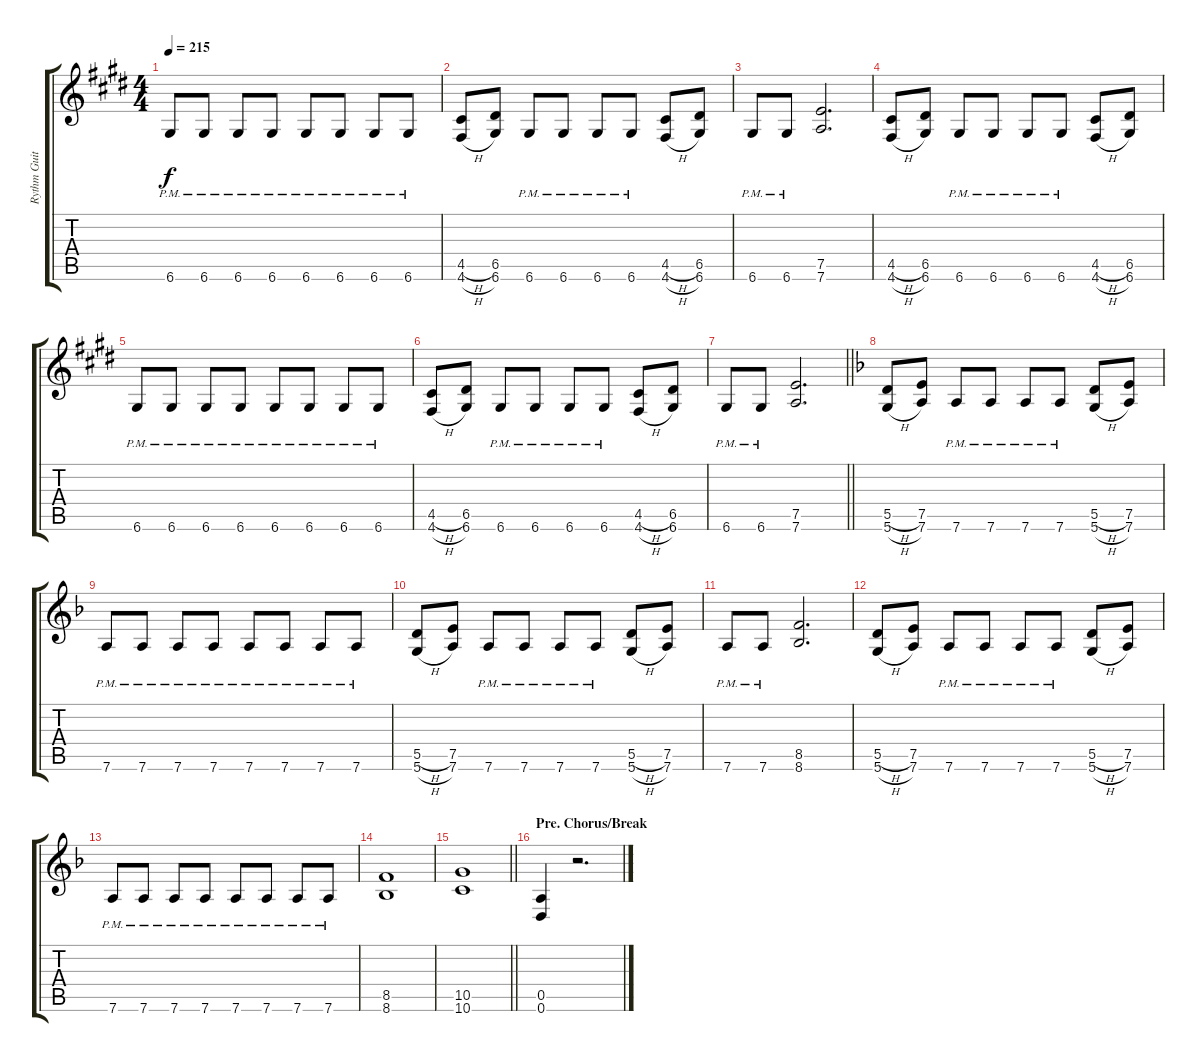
\track ("Rythm Guitar" "Rythm Guit") {instrument overdrivenguitar}
\staff {score tabs}
\tuning (E4 B3 G3 D3 A2 D2) {hide}
\ts (4 4)
\tempo 215
\clef g2
\ks e
6.6{pm}.8{dy f} 6.6{pm}.8 6.6{pm}.8 6.6{pm}.8 6.6{pm}.8 6.6{pm}.8 6.6{pm}.8 6.6{pm}.8 |
(4.5{h} 4.6{h}).8 (6.5 6.6).8 6.6{pm}.8 6.6{pm}.8 6.6{pm}.8 6.6{pm}.8 (4.5{h} 4.6{h}).8 (6.5 6.6).8 |
6.6{pm}.8 6.6{pm}.8 (7.5 7.6).2{d} |
(4.5{h} 4.6{h}).8 (6.5 6.6).8 6.6{pm}.8 6.6{pm}.8 6.6{pm}.8 6.6{pm}.8 (4.5{h} 4.6{h}).8 (6.5 6.6).8 |
6.6{pm}.8 6.6{pm}.8 6.6{pm}.8 6.6{pm}.8 6.6{pm}.8 6.6{pm}.8 6.6{pm}.8 6.6{pm}.8 |
(4.5{h} 4.6{h}).8 (6.5 6.6).8 6.6{pm}.8 6.6{pm}.8 6.6{pm}.8 6.6{pm}.8 (4.5{h} 4.6{h}).8 (6.5 6.6).8 |
\barLineRight lightlight
6.6{pm}.8 6.6{pm}.8 (7.5 7.6).2{d} |
\section ("" "")
\ks f
(5.5{h} 5.6{h}).8 (7.5 7.6).8 7.6{pm}.8 7.6{pm}.8 7.6{pm}.8 7.6{pm}.8 (5.5{h} 5.6{h}).8 (7.5 7.6).8 |
7.6{pm}.8 7.6{pm}.8 7.6{pm}.8 7.6{pm}.8 7.6{pm}.8 7.6{pm}.8 7.6{pm}.8 7.6{pm}.8 |
(5.5{h} 5.6{h}).8 (7.5 7.6).8 7.6{pm}.8 7.6{pm}.8 7.6{pm}.8 7.6{pm}.8 (5.5{h} 5.6{h}).8 (7.5 7.6).8 |
7.6{pm}.8 7.6{pm}.8 (8.5 8.6).2{d} |
(5.5{h} 5.6{h}).8 (7.5 7.6).8 7.6{pm}.8 7.6{pm}.8 7.6{pm}.8 7.6{pm}.8 (5.5{h} 5.6{h}).8 (7.5 7.6).8 |
7.6{pm}.8 7.6{pm}.8 7.6{pm}.8 7.6{pm}.8 7.6{pm}.8 7.6{pm}.8 7.6{pm}.8 7.6{pm}.8 |
(8.5 8.6).1 |
\barLineRight lightlight
(10.5 10.6).1 |
\section ("" "Pre. Chorus/Break")
(0.5 0.6).4 r.2{d}
